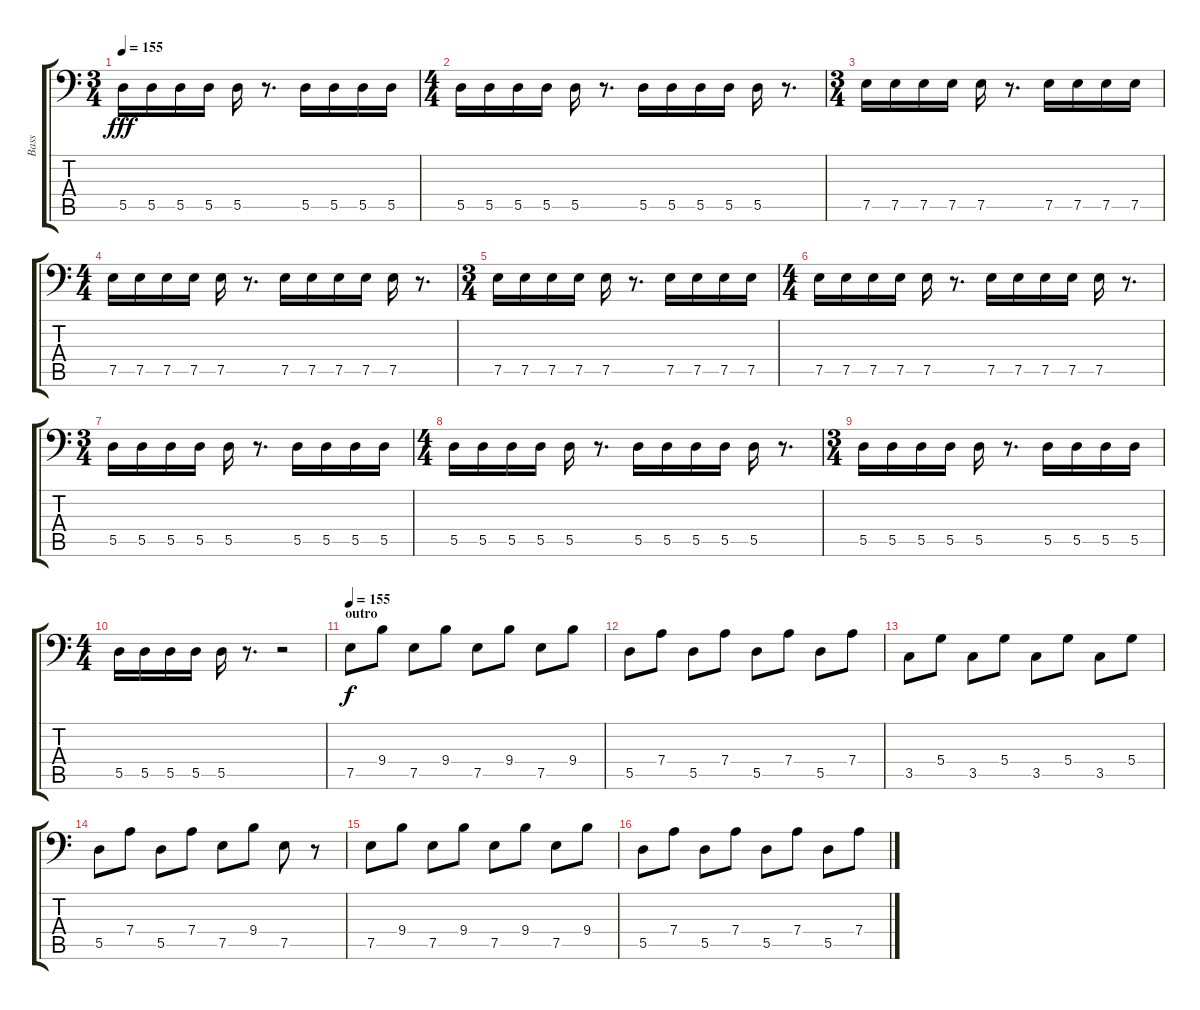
\track ("Bass" "Bass") {instrument electricbassfinger}
\staff {score tabs}
\tuning (E3 B2 G2 D2 A1 E1) {hide}
\ts (3 4)
\tempo 155
\clef f4
\ks c
5.5.16{dy fff} 5.5.16 5.5.16 5.5.16 5.5.16 r.8{d} 5.5.16 5.5.16 5.5.16 5.5.16 |
\ts (4 4)
5.5.16 5.5.16 5.5.16 5.5.16 5.5.16 r.8{d} 5.5.16 5.5.16 5.5.16 5.5.16 5.5.16 r.8{d} |
\ts (3 4)
7.5.16 7.5.16 7.5.16 7.5.16 7.5.16 r.8{d} 7.5.16 7.5.16 7.5.16 7.5.16 |
\ts (4 4)
7.5.16 7.5.16 7.5.16 7.5.16 7.5.16 r.8{d} 7.5.16 7.5.16 7.5.16 7.5.16 7.5.16 r.8{d} |
\ts (3 4)
7.5.16 7.5.16 7.5.16 7.5.16 7.5.16 r.8{d} 7.5.16 7.5.16 7.5.16 7.5.16 |
\ts (4 4)
7.5.16 7.5.16 7.5.16 7.5.16 7.5.16 r.8{d} 7.5.16 7.5.16 7.5.16 7.5.16 7.5.16 r.8{d} |
\ts (3 4)
5.5.16 5.5.16 5.5.16 5.5.16 5.5.16 r.8{d} 5.5.16 5.5.16 5.5.16 5.5.16 |
\ts (4 4)
5.5.16 5.5.16 5.5.16 5.5.16 5.5.16 r.8{d} 5.5.16 5.5.16 5.5.16 5.5.16 5.5.16 r.8{d} |
\ts (3 4)
5.5.16 5.5.16 5.5.16 5.5.16 5.5.16 r.8{d} 5.5.16 5.5.16 5.5.16 5.5.16 |
\ts (4 4)
5.5.16 5.5.16 5.5.16 5.5.16 5.5.16 r.8{d} r.2 |
\section ("" "outro")
\tempo 155
7.5.8{dy f} 9.4.8 7.5.8 9.4.8 7.5.8 9.4.8 7.5.8 9.4.8 |
5.5.8 7.4.8 5.5.8 7.4.8 5.5.8 7.4.8 5.5.8 7.4.8 |
3.5.8 5.4.8 3.5.8 5.4.8 3.5.8 5.4.8 3.5.8 5.4.8 |
5.5.8 7.4.8 5.5.8 7.4.8 7.5.8 9.4.8 7.5.8 r.8 |
7.5.8 9.4.8 7.5.8 9.4.8 7.5.8 9.4.8 7.5.8 9.4.8 |
5.5.8 7.4.8 5.5.8 7.4.8 5.5.8 7.4.8 5.5.8 7.4.8
